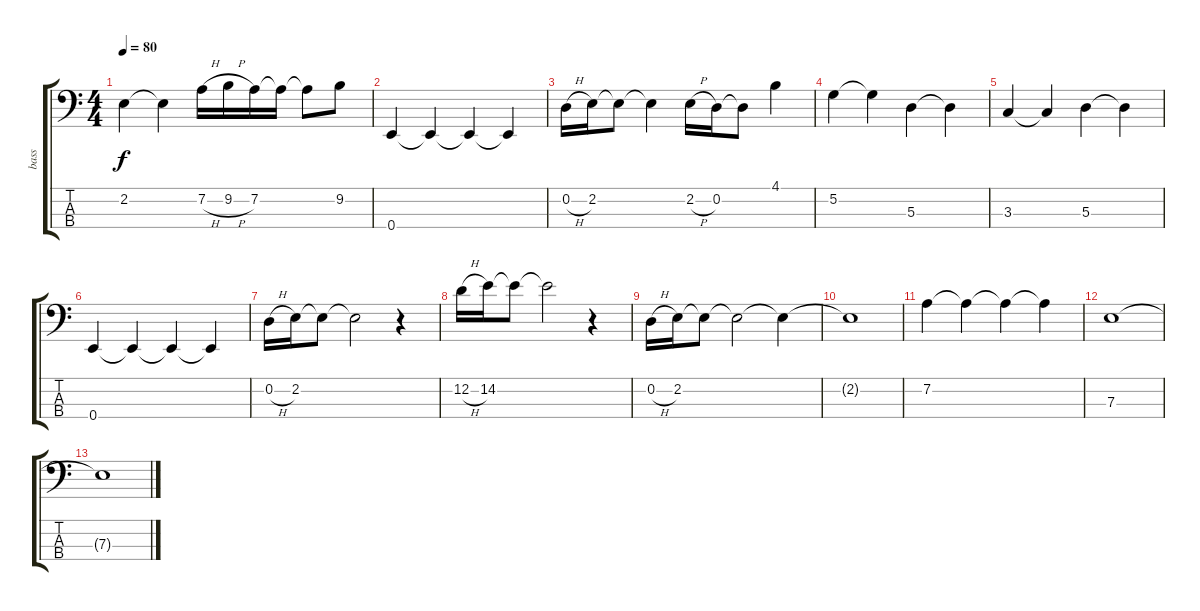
\track ("bass" "bass") {instrument electricbassfinger}
\staff {score tabs}
\tuning (G2 D2 A1 E1) {hide}
\ts (4 4)
\tempo 80
\clef f4
\ks c
2.2.4{dy f} 2.2{t}.4 7.2{h}.16 9.2{h}.16 7.2.16 7.2{t}.16 7.2{t}.8 9.2.8 |
0.4.4 0.4{t}.4 0.4{t}.4 0.4{t}.4 |
0.2{h}.16 2.2.16 2.2{t}.8 2.2{t}.4 2.2{h}.16 0.2.16 0.2{t}.8 4.1.4 |
5.2.4 5.2{t}.4 5.3.4 5.3{t}.4 |
3.3.4 3.3{t}.4 5.3.4 5.3{t}.4 |
0.4.4 0.4{t}.4 0.4{t}.4 0.4{t}.4 |
0.2{h}.16 2.2.16 2.2{t}.8 2.2{t}.2 r.4 |
12.2{h}.16 14.2.16 14.2{t}.8 14.2{t}.2 r.4 |
0.2{h}.16 2.2.16 2.2{t}.8 2.2{t}.2 2.2{t}.4 |
2.2{t}.1 |
7.2.4 7.2{t}.4 7.2{t}.4 7.2{t}.4 |
7.3.1 |
7.3{t}.1
